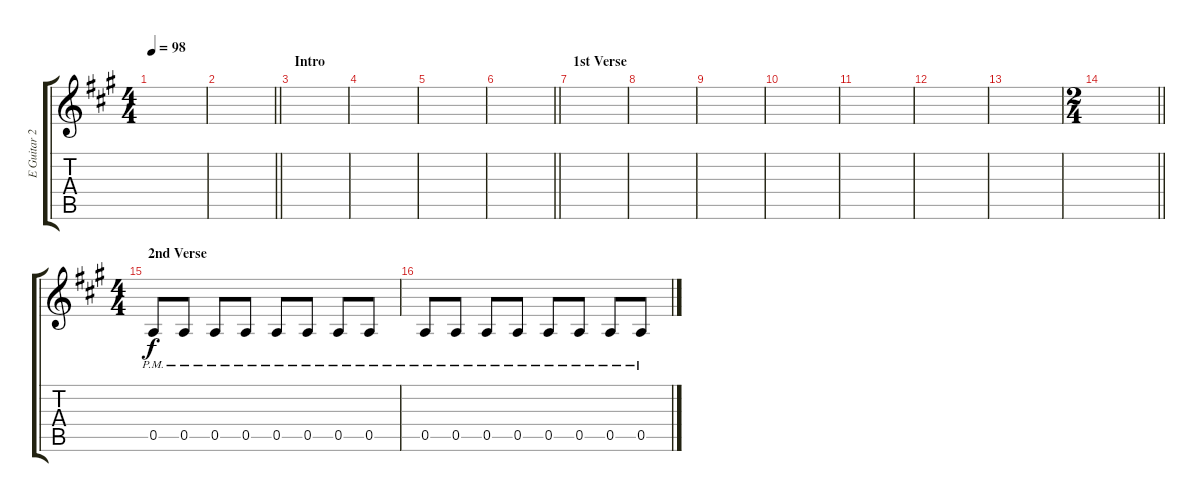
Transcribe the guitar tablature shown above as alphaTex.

\track ("E Guitar 2" "E Guitar 2") {instrument overdrivenguitar}
\staff {score tabs}
\tuning (E4 B3 G3 D3 A2 E2) {hide}
\ts (4 4)
\tempo 98
\clef g2
\ks a
|
\barLineRight lightlight
|
\section ("" "Intro")
|
|
|
\barLineRight lightlight
|
\section ("" "1st Verse")
|
|
|
|
|
|
|
\ts (2 4)
\barLineRight lightlight
|
\ts (4 4)
\section ("" "2nd Verse")
0.5{pm}.8 0.5{pm}.8 0.5{pm}.8 0.5{pm}.8 0.5{pm}.8 0.5{pm}.8 0.5{pm}.8 0.5{pm}.8 |
0.5{pm}.8 0.5{pm}.8 0.5{pm}.8 0.5{pm}.8 0.5{pm}.8 0.5{pm}.8 0.5{pm}.8 0.5{pm}.8
